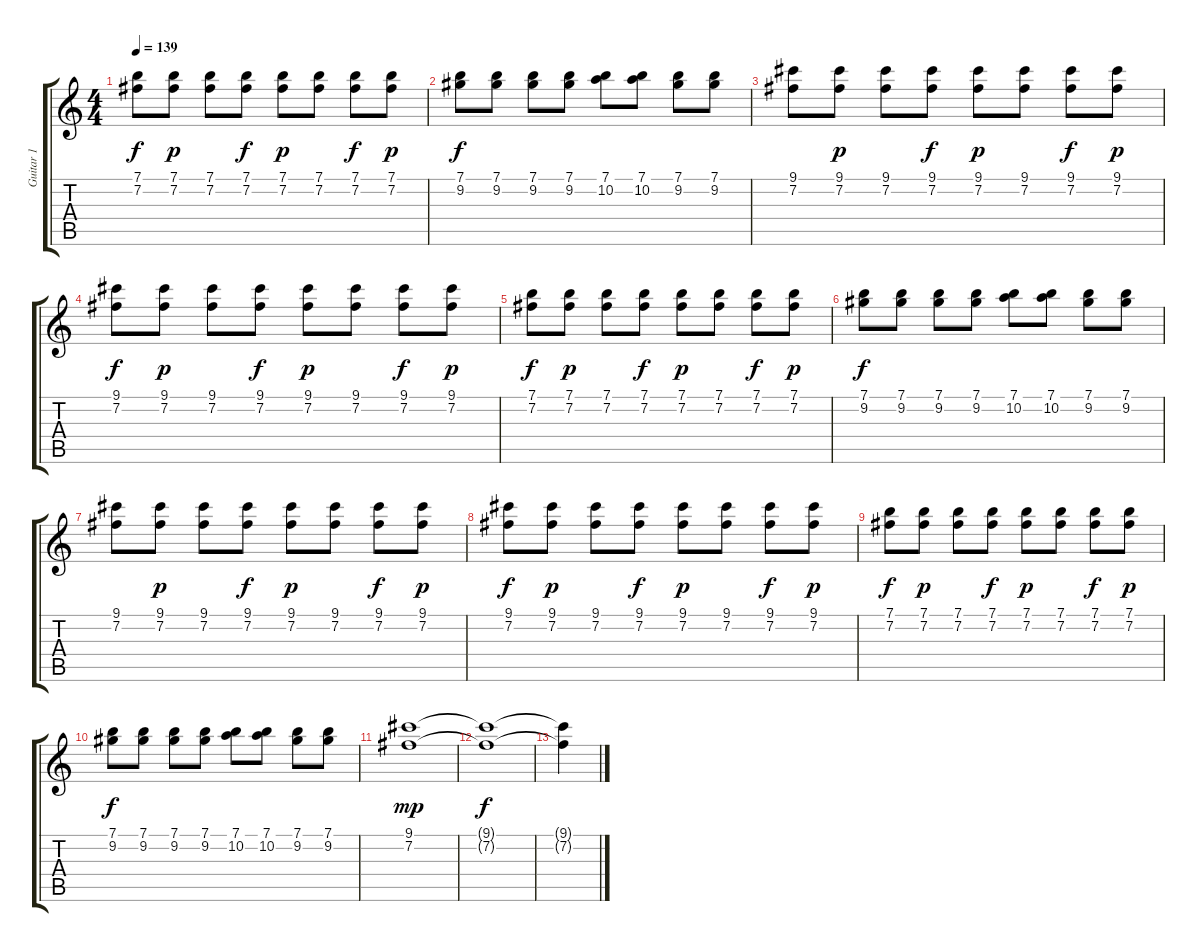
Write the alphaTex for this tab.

\track ("Guitar 1" "Guitar 1") {instrument distortionguitar}
\staff {score tabs}
\tuning (E4 B3 G3 D3 A2 E2) {hide}
\ts (4 4)
\tempo 139
\clef g2
\ks c
(7.1 7.2).8{dy f} (7.1 7.2).8{dy p} (7.1 7.2).8 (7.1 7.2).8{dy f} (7.1 7.2).8{dy p} (7.1 7.2).8 (7.1 7.2).8{dy f} (7.1 7.2).8{dy p} |
(7.1 9.2).8{dy f} (7.1 9.2).8 (7.1 9.2).8 (7.1 9.2).8 (7.1 10.2).8 (7.1 10.2).8 (7.1 9.2).8 (7.1 9.2).8 |
(9.1 7.2).8 (9.1 7.2).8{dy p} (9.1 7.2).8 (9.1 7.2).8{dy f} (9.1 7.2).8{dy p} (9.1 7.2).8 (9.1 7.2).8{dy f} (9.1 7.2).8{dy p} |
(9.1 7.2).8{dy f} (9.1 7.2).8{dy p} (9.1 7.2).8 (9.1 7.2).8{dy f} (9.1 7.2).8{dy p} (9.1 7.2).8 (9.1 7.2).8{dy f} (9.1 7.2).8{dy p} |
(7.1 7.2).8{dy f} (7.1 7.2).8{dy p} (7.1 7.2).8 (7.1 7.2).8{dy f} (7.1 7.2).8{dy p} (7.1 7.2).8 (7.1 7.2).8{dy f} (7.1 7.2).8{dy p} |
(7.1 9.2).8{dy f} (7.1 9.2).8 (7.1 9.2).8 (7.1 9.2).8 (7.1 10.2).8 (7.1 10.2).8 (7.1 9.2).8 (7.1 9.2).8 |
(9.1 7.2).8 (9.1 7.2).8{dy p} (9.1 7.2).8 (9.1 7.2).8{dy f} (9.1 7.2).8{dy p} (9.1 7.2).8 (9.1 7.2).8{dy f} (9.1 7.2).8{dy p} |
(9.1 7.2).8{dy f} (9.1 7.2).8{dy p} (9.1 7.2).8 (9.1 7.2).8{dy f} (9.1 7.2).8{dy p} (9.1 7.2).8 (9.1 7.2).8{dy f} (9.1 7.2).8{dy p} |
(7.1 7.2).8{dy f} (7.1 7.2).8{dy p} (7.1 7.2).8 (7.1 7.2).8{dy f} (7.1 7.2).8{dy p} (7.1 7.2).8 (7.1 7.2).8{dy f} (7.1 7.2).8{dy p} |
(7.1 9.2).8{dy f} (7.1 9.2).8 (7.1 9.2).8 (7.1 9.2).8 (7.1 10.2).8 (7.1 10.2).8 (7.1 9.2).8 (7.1 9.2).8 |
(9.1 7.2).1{dy mp} |
(9.1{t} 7.2{t}).1{dy f} |
(9.1{t} 7.2{t}).4
